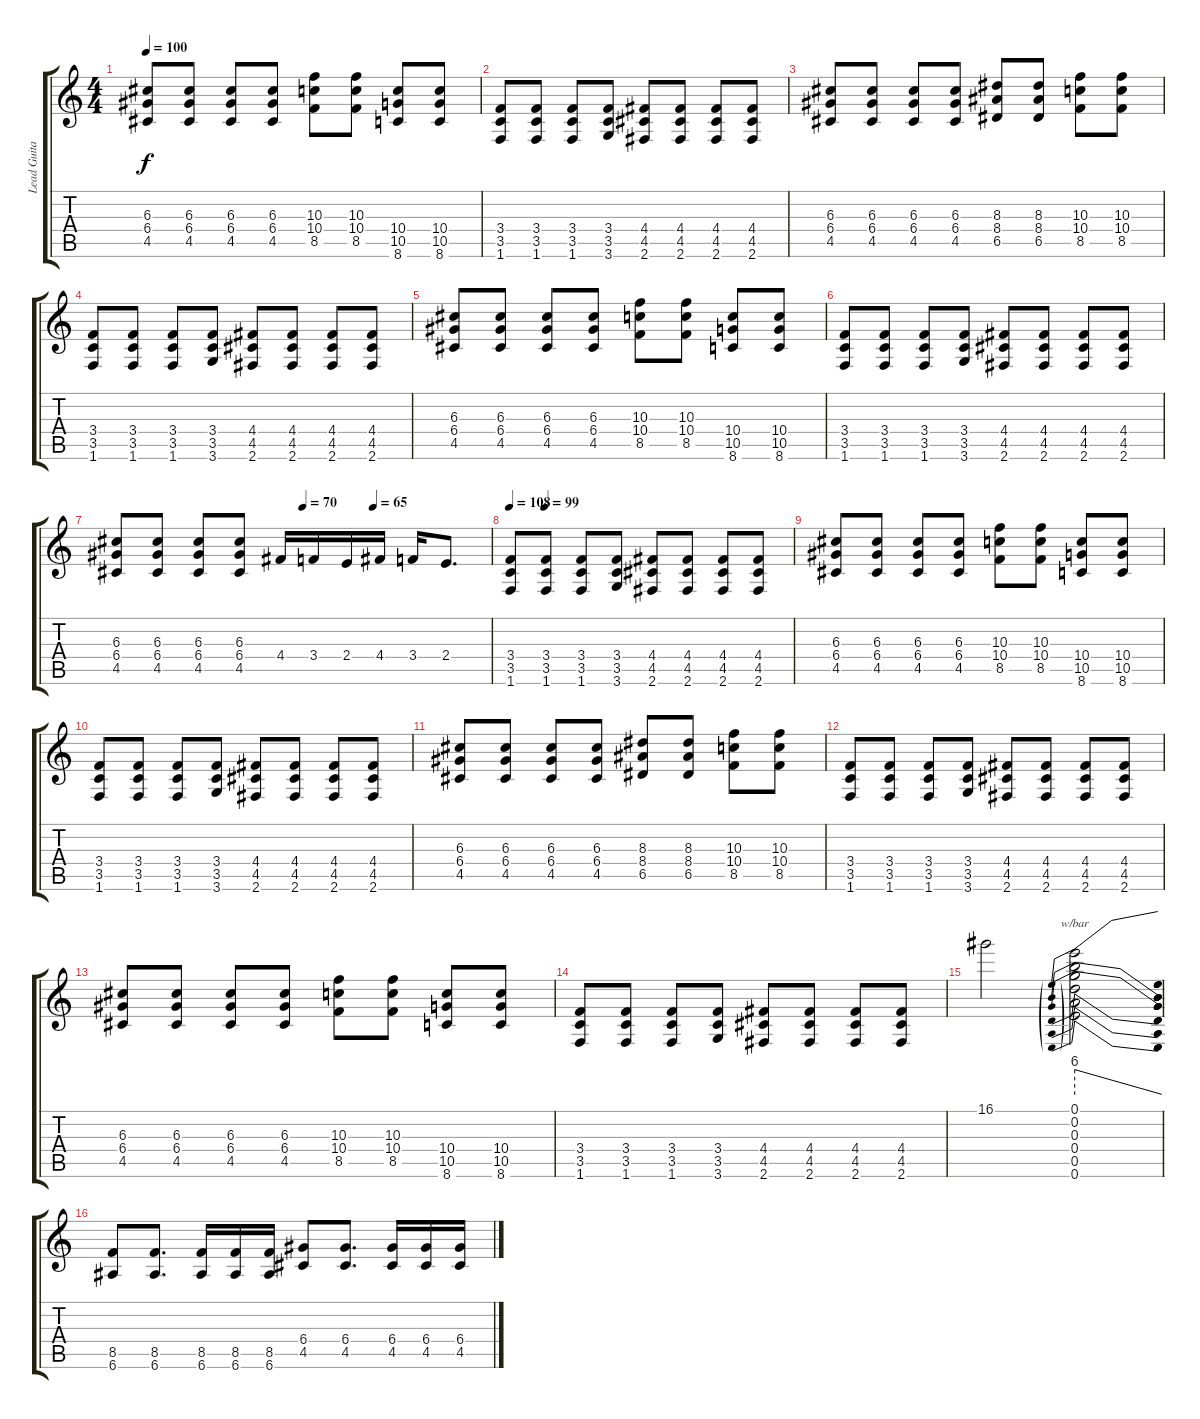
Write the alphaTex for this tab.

\track ("Lead Guitar" "Lead Guita") {instrument distortionguitar}
\staff {score tabs}
\tuning (E4 B3 G3 D3 A2 E2) {hide}
\ts (4 4)
\tempo 100
\clef g2
\ks c
(6.3 6.4 4.5).8{dy f} (6.3 6.4 4.5).8 (6.3 6.4 4.5).8 (6.3 6.4 4.5).8 (10.3 10.4 8.5).8 (10.3 10.4 8.5).8 (10.4 10.5 8.6).8 (10.4 10.5 8.6).8 |
(3.4 3.5 1.6).8 (3.4 3.5 1.6).8 (3.4 3.5 1.6).8 (3.4 3.5 3.6).8 (4.4 4.5 2.6).8 (4.4 4.5 2.6).8 (4.4 4.5 2.6).8 (4.4 4.5 2.6).8 |
(6.3 6.4 4.5).8 (6.3 6.4 4.5).8 (6.3 6.4 4.5).8 (6.3 6.4 4.5).8 (8.3 8.4 6.5).8 (8.3 8.4 6.5).8 (10.3 10.4 8.5).8 (10.3 10.4 8.5).8 |
(3.4 3.5 1.6).8 (3.4 3.5 1.6).8 (3.4 3.5 1.6).8 (3.4 3.5 3.6).8 (4.4 4.5 2.6).8 (4.4 4.5 2.6).8 (4.4 4.5 2.6).8 (4.4 4.5 2.6).8 |
(6.3 6.4 4.5).8 (6.3 6.4 4.5).8 (6.3 6.4 4.5).8 (6.3 6.4 4.5).8 (10.3 10.4 8.5).8 (10.3 10.4 8.5).8 (10.4 10.5 8.6).8 (10.4 10.5 8.6).8 |
(3.4 3.5 1.6).8 (3.4 3.5 1.6).8 (3.4 3.5 1.6).8 (3.4 3.5 3.6).8 (4.4 4.5 2.6).8 (4.4 4.5 2.6).8 (4.4 4.5 2.6).8 (4.4 4.5 2.6).8 |
\tempo (70 0.5)
\tempo (65 0.6875)
(6.3 6.4 4.5).8 (6.3 6.4 4.5).8 (6.3 6.4 4.5).8 (6.3 6.4 4.5).8 4.4.16 3.4.16 2.4.16 4.4.16 3.4.16 2.4.8{d} |
\tempo 108
\tempo (99 0.125)
(3.4 3.5 1.6).8 (3.4 3.5 1.6).8 (3.4 3.5 1.6).8 (3.4 3.5 3.6).8 (4.4 4.5 2.6).8 (4.4 4.5 2.6).8 (4.4 4.5 2.6).8 (4.4 4.5 2.6).8 |
(6.3 6.4 4.5).8 (6.3 6.4 4.5).8 (6.3 6.4 4.5).8 (6.3 6.4 4.5).8 (10.3 10.4 8.5).8 (10.3 10.4 8.5).8 (10.4 10.5 8.6).8 (10.4 10.5 8.6).8 |
(3.4 3.5 1.6).8 (3.4 3.5 1.6).8 (3.4 3.5 1.6).8 (3.4 3.5 3.6).8 (4.4 4.5 2.6).8 (4.4 4.5 2.6).8 (4.4 4.5 2.6).8 (4.4 4.5 2.6).8 |
(6.3 6.4 4.5).8 (6.3 6.4 4.5).8 (6.3 6.4 4.5).8 (6.3 6.4 4.5).8 (8.3 8.4 6.5).8 (8.3 8.4 6.5).8 (10.3 10.4 8.5).8 (10.3 10.4 8.5).8 |
(3.4 3.5 1.6).8 (3.4 3.5 1.6).8 (3.4 3.5 1.6).8 (3.4 3.5 3.6).8 (4.4 4.5 2.6).8 (4.4 4.5 2.6).8 (4.4 4.5 2.6).8 (4.4 4.5 2.6).8 |
(6.3 6.4 4.5).8 (6.3 6.4 4.5).8 (6.3 6.4 4.5).8 (6.3 6.4 4.5).8 (10.3 10.4 8.5).8 (10.3 10.4 8.5).8 (10.4 10.5 8.6).8 (10.4 10.5 8.6).8 |
(3.4 3.5 1.6).8 (3.4 3.5 1.6).8 (3.4 3.5 1.6).8 (3.4 3.5 3.6).8 (4.4 4.5 2.6).8 (4.4 4.5 2.6).8 (4.4 4.5 2.6).8 (4.4 4.5 2.6).8 |
16.1.2 (0.1 0.2 0.3 0.4 0.5 0.6).2{tbe (predivedive default 0 24 60 0)} |
(8.5 6.6).8{volume 16 balance 16 instrument electricguitarclean} (8.5 6.6).8{d} (8.5 6.6).16 (8.5 6.6).16 (8.5 6.6).16 (6.4 4.5).8 (6.4 4.5).8{d} (6.4 4.5).16 (6.4 4.5).16 (6.4 4.5).16
